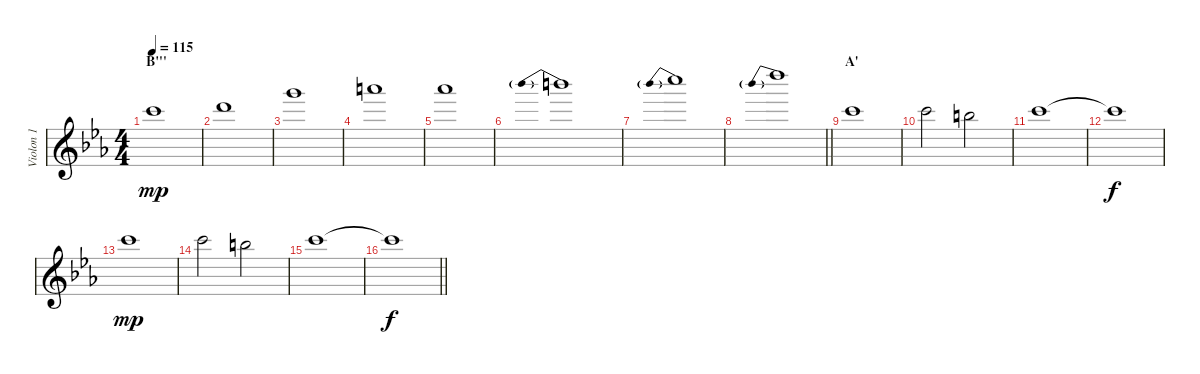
\track ("Violon 1" "Violon 1") {instrument stringensemble1}
\staff {score}
\tuning (E4 B3 G3 D3 A2 E2) {hide}
\ts (4 4)
\section ("" "B'''")
\tempo 115
\clef g2
\ks cminor
20.1.1{dy mp} |
22.1.1 |
27.1.1 |
29.1.1 |
28.1.1 |
30.1{be (prebend 0 2 60 2)}.1 |
30.1{be (prebend 0 4 60 4)}.1 |
\barLineRight lightlight
30.1{be (prebend 0 8 60 8)}.1 |
\section ("" "A'")
20.1.1 |
20.1.2 19.1.2 |
20.1.1 |
20.1{t}.1{dy f} |
20.1.1{dy mp} |
20.1.2 19.1.2 |
20.1.1 |
\barLineRight lightlight
20.1{t}.1{dy f}
